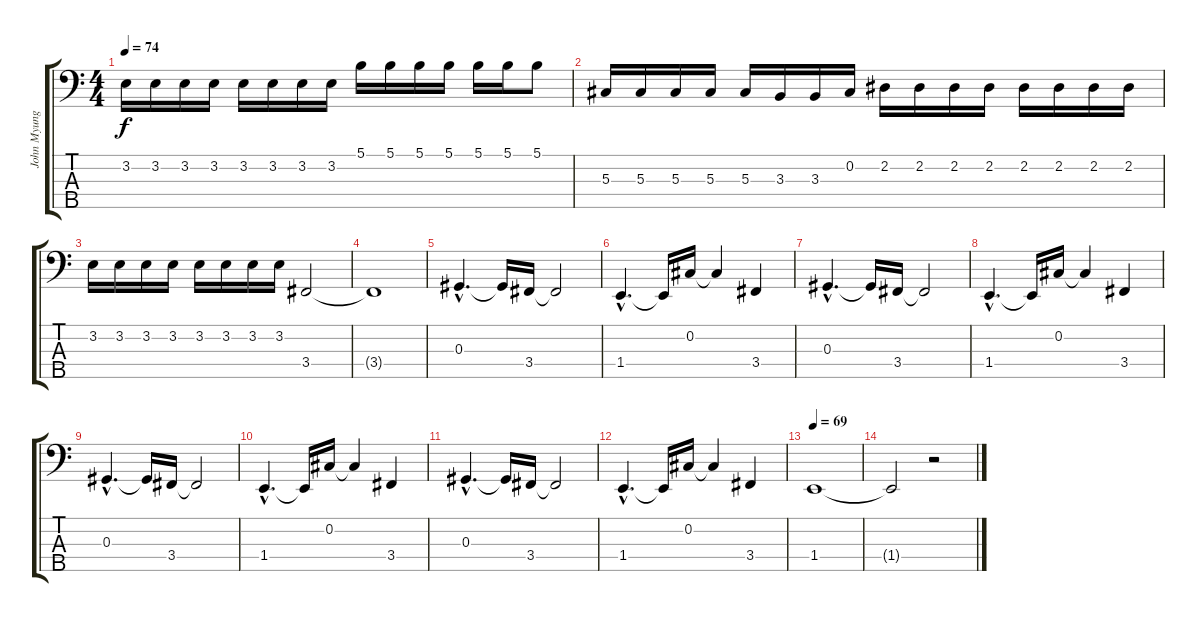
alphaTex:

\track ("John Myung" "John Myung") {instrument electricbassfinger}
\staff {score tabs}
\tuning (Gb2 Db2 Ab1 Eb1 Bb0) {hide}
\ts (4 4)
\tempo 74
\clef f4
\ks c
3.2.16{dy f} 3.2.16 3.2.16 3.2.16 3.2.16 3.2.16 3.2.16 3.2.16 5.1.16 5.1.16 5.1.16 5.1.16 5.1.16 5.1.16 5.1.8 |
5.3.16 5.3.16 5.3.16 5.3.16 5.3.16 3.3.16 3.3.16 0.2.16 2.2.16 2.2.16 2.2.16 2.2.16 2.2.16 2.2.16 2.2.16 2.2.16 |
3.2.16 3.2.16 3.2.16 3.2.16 3.2.16 3.2.16 3.2.16 3.2.16 3.4.2 |
3.4{t}.1 |
0.3{hac}.4{d} 0.3{t}.16 3.4.16 3.4{t}.2 |
1.4{hac}.4{d} 1.4{t}.16 0.2.16 0.2{t}.4 3.4.4 |
0.3{hac}.4{d} 0.3{t}.16 3.4.16 3.4{t}.2 |
1.4{hac}.4{d} 1.4{t}.16 0.2.16 0.2{t}.4 3.4.4 |
0.3{hac}.4{d} 0.3{t}.16 3.4.16 3.4{t}.2 |
1.4{hac}.4{d} 1.4{t}.16 0.2.16 0.2{t}.4 3.4.4 |
0.3{hac}.4{d} 0.3{t}.16 3.4.16 3.4{t}.2 |
1.4{hac}.4{d} 1.4{t}.16 0.2.16 0.2{t}.4 3.4.4 |
\tempo 69
1.4.1 |
1.4{t}.2 r.2
